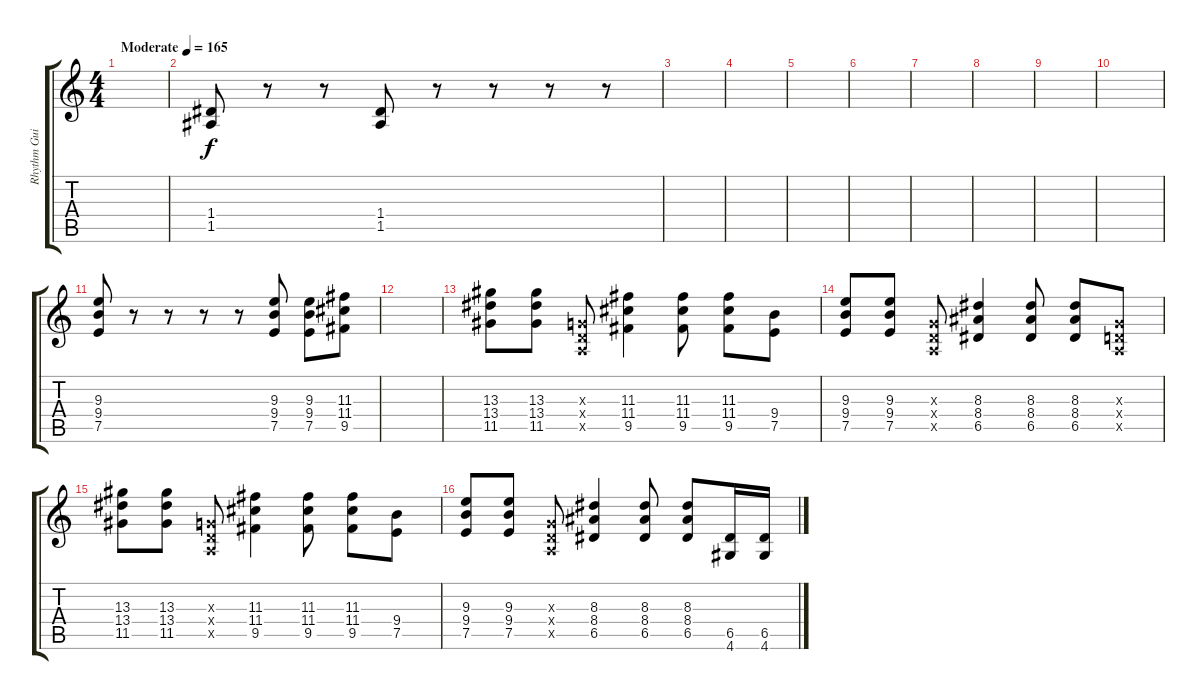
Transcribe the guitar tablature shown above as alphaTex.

\track ("Rhythm Guitar" "Rhythm Gui") {instrument distortionguitar}
\staff {score tabs}
\tuning (E4 B3 G3 D3 A2 E2) {hide}
\ts (4 4)
\tempo (165 "Moderate")
\clef g2
\ks c
|
(1.4 1.5).8 r.8 r.8 (1.4 1.5).8 r.8 r.8 r.8 r.8 |
|
|
|
|
|
|
|
|
(9.3 9.4 7.5).8 r.8 r.8 r.8 r.8 (9.3 9.4 7.5).8 (9.3 9.4 7.5).8 (11.3 11.4 9.5).8 |
|
(13.3 13.4 11.5).8 (13.3 13.4 11.5).8 (0.3{x} 0.4{x} 0.5{x}).8 (11.3 11.4 9.5).4 (11.3 11.4 9.5).8 (11.3 11.4 9.5).8 (9.4 7.5).8 |
(9.3 9.4 7.5).8 (9.3 9.4 7.5).8 (0.3{x} 0.4{x} 0.5{x}).8 (8.3 8.4 6.5).4 (8.3 8.4 6.5).8 (8.3 8.4 6.5).8 (0.3{x} 0.4{x} 0.5{x}).8 |
(13.3 13.4 11.5).8 (13.3 13.4 11.5).8 (0.3{x} 0.4{x} 0.5{x}).8 (11.3 11.4 9.5).4 (11.3 11.4 9.5).8 (11.3 11.4 9.5).8 (9.4 7.5).8 |
(9.3 9.4 7.5).8 (9.3 9.4 7.5).8 (0.3{x} 0.4{x} 0.5{x}).8 (8.3 8.4 6.5).4 (8.3 8.4 6.5).8 (8.3 8.4 6.5).8 (6.5 4.6).16 (6.5 4.6).16
